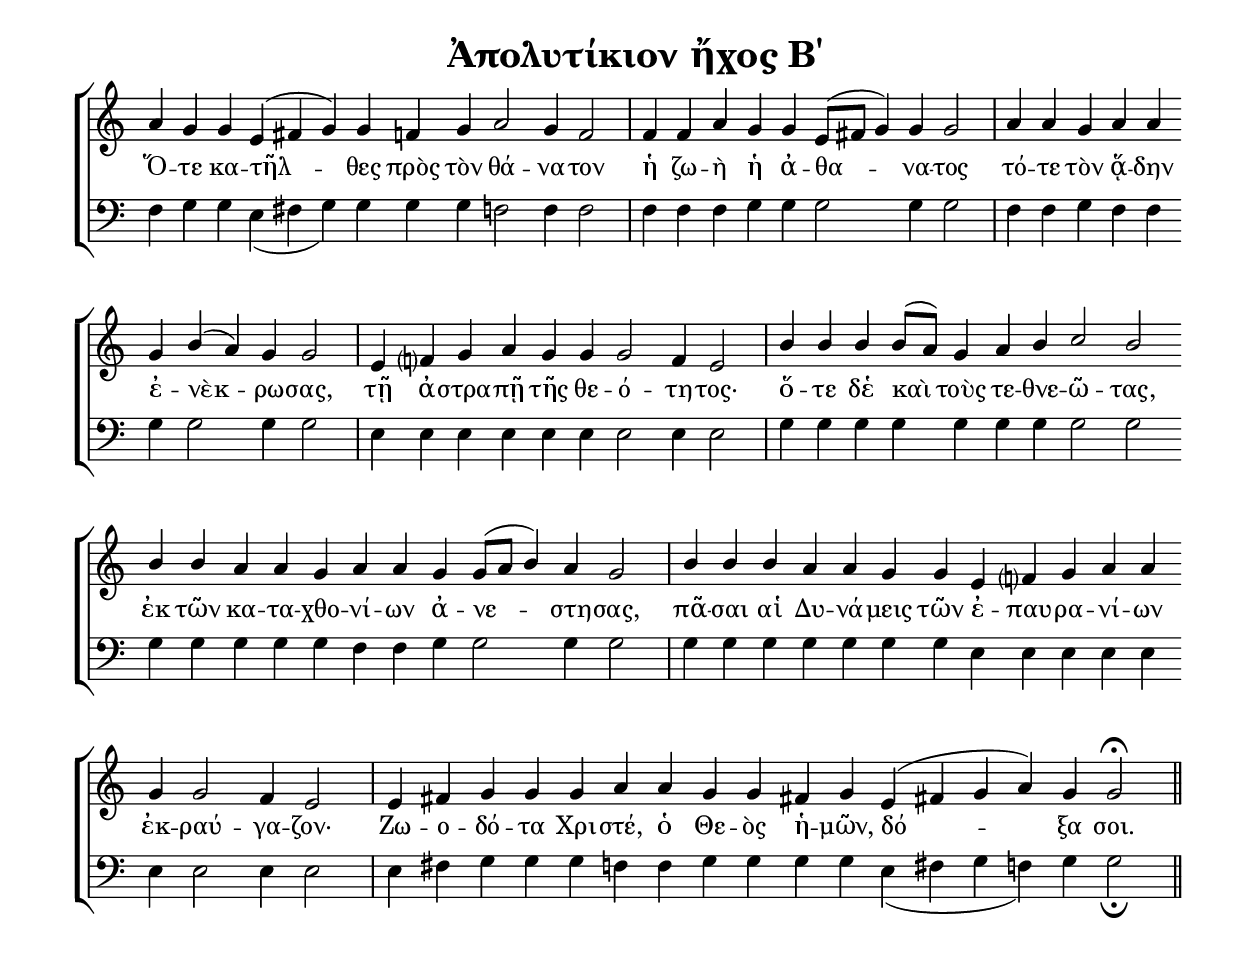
\version "2.18.2"

% закомментируйте строку ниже, чтобы получался pdf с навигацией
#(ly:set-option 'point-and-click #f)
#(ly:set-option 'midi-extension "mid")
#(set-default-paper-size "a4")
%#(set-global-staff-size 18)

\header {
  title = "Ἀπολυτίκιον ἤχος Β΄"
  %composer = "Composer"
  % Удалить строку версии LilyPond 
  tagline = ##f
}

global = {
  \key c \major
  \time 4/4
  \numericTimeSignature
}

%make visible number of every 2-nd bar
secondbar = {
  \override Score.BarNumber.break-visibility = #end-of-line-invisible
  \set Score.barNumberVisibility = #(every-nth-bar-number-visible 2)
  \autoBeamOff
}

%use this as temporary line break
abr = { \break }

% uncommend next line when finished
abr = {}
bb = {\bar ""}
be = {\bar "|"}
nat = { \once \hide Accidental }

sopvoice = \relative c'' {
  \global
  \dynamicUp
  
  \secondbar  
  \cadenzaOn
  a4 g g e( fis g) g \bb
  f g a2 g4 f2 \be
  f4 f a g \bb \abr
  g e8[( fis] g4) g g2 \be
  a4 a g a a \bb g b( a) g g2 \be \abr
  e4 f? g a g \bb g g2 f4 e2 \be
  b'4 b b b8[( a]) g4 \bb a b c2 b \bb \abr
  b4 b a a g a a \bb g g8[( a] b4) a g2 \be
  b4 b b \bb \abr
  a a g g e f? g a a \bb g g2 f4 e2 \be
  e4 fis g g \bb \abr
  g a a g g \bb fis! g \bb
  e( fis! g a) g g2\fermata \cadenzaOff \bar "||"
  
}


bassvoice = \relative c {
  \global
  \dynamicUp
  f4 g g e( fis g) g g g f2 f4 f2
  f4 f f g g g2 g4 g2
  f4 f g f f g g2 g4 g2  
  e4 e e e e e e2 e4 e2
  g4 g g g g g g g2 g 
  g4 g g g g f f g g2 g4 g2
  g4 g g g g g g e e e e e e e2 e4 e2
  e4 fis g g 
  g f f g g g g e( fis g f) g g2\fermata
}

lyricscore = \lyricmode {
  Ὅ -- τε κα -- τῆλ -- θες  πρὸς τὸν θά -- να -- τον
  ἡ ζω -- ὴ ἡ ἀ -- θα -- να -- τος 
  τό -- τε  τὸν ᾅ -- δην ἐ -- νὲκ -- ρω -- σας,
  τῇ ἀ -- στρα -- πῇ τῆς θε -- ό -- τη -- τος· 
  ὅ -- τε δἑ καὶ τοὺς τε -- θνε -- ῶ -- τας,
  ἐκ τῶν κα -- τα -- χθο -- νί -- ων ἀ -- νε -- στη -- σας,
  πᾶ -- σαι αἱ Δυ -- νά -- μεις  τῶν ἐ -- παυ -- ρα -- νί -- ων  
  ἐκ -- ραύ -- γα -- ζον· Ζω -- ο -- δό -- τα
  Χρι -- στέ, ὁ Θε -- ὸς ἡ -- μῶν, δό -- ξα σοι.
}


\bookpart {
  \paper {
    top-margin = 15
    indent = 0
    left-margin = 15
    right-margin = 10
    bottom-margin = 15
    ragged-bottom = ##f
  }
  \score {
    %  \transpose c bes {
    \new ChoirStaff <<
      \new Staff = "upstaff" \with {
        %instrumentName = \markup { \right-column { "Сопрано" "Альт"  } }
        %shortInstrumentName = \markup { \right-column { "С" "А"  } }
        midiInstrument = "voice oohs"
      } <<
        \new Voice = "soprano" { \voiceOne \sopvoice }
      >> 
      
      \new Lyrics \lyricsto "soprano" { \lyricscore }
      % alternative lyrics above up staff
      %\new Lyrics \with {alignAboveContext = "upstaff"} \lyricsto "soprano" \lyricst
      
      \new Staff = "downstaff" \with {
        %instrumentName = \markup { \right-column { "Тенор" "Бас" } }
        %shortInstrumentName = \markup { \right-column { "Т" "Б" } }
        midiInstrument = "voice oohs"
      } <<
        \new Voice = "bass" { \clef bass \voiceTwo \bassvoice }
      >>
    >>
    %  }  % transposeµ
    \layout { 
      \context {
        \Score
      }
      \context {
        \Staff
        % удаляем обозначение темпа из общего плана
          \remove "Time_signature_engraver"
          \remove "Bar_number_engraver"
      }
      %Metronome_mark_engraver
    }
    \midi {
      \tempo 4=90
    }
  }
}
